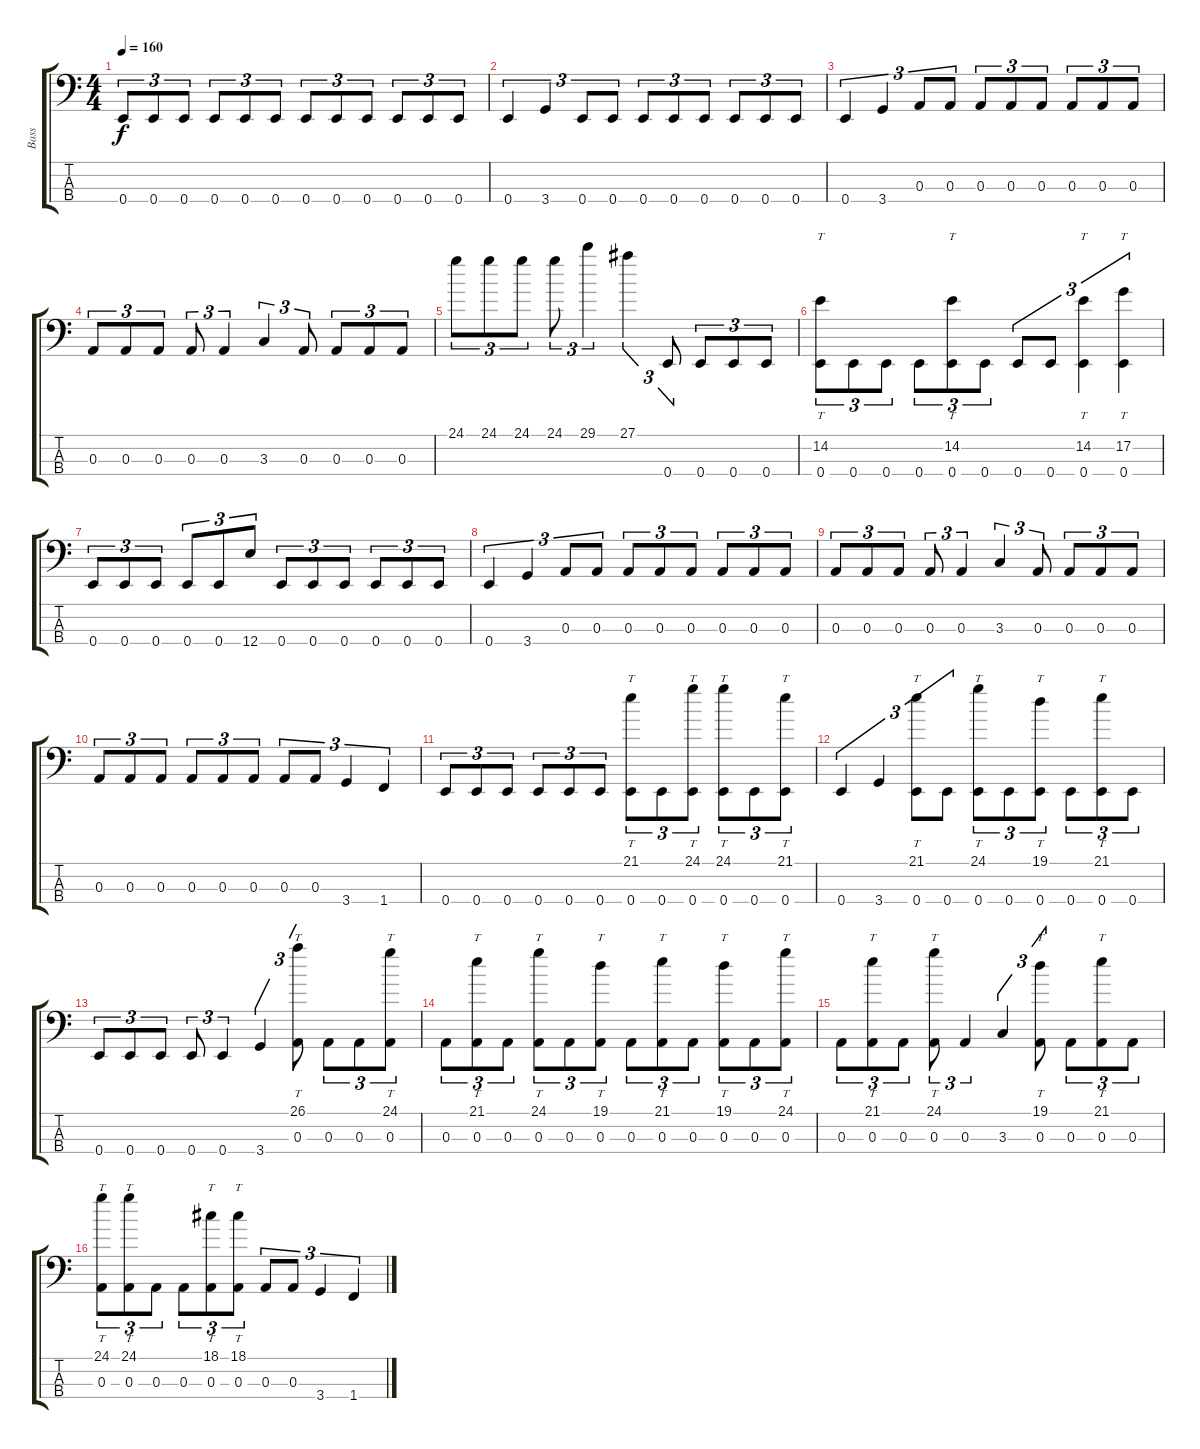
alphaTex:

\track ("Bass" "Bass") {instrument electricbassfinger}
\staff {score tabs}
\tuning (G2 D2 A1 E1) {hide}
\ts (4 4)
\tempo 160
\clef f4
\ks c
0.4.8{tu (3 2) dy f instrument electricbassfinger} 0.4.8{tu (3 2)} 0.4.8{tu (3 2)} 0.4.8{tu (3 2)} 0.4.8{tu (3 2)} 0.4.8{tu (3 2)} 0.4.8{tu (3 2)} 0.4.8{tu (3 2)} 0.4.8{tu (3 2)} 0.4.8{tu (3 2)} 0.4.8{tu (3 2)} 0.4.8{tu (3 2)} |
0.4.4{tu (3 2)} 3.4.4{tu (3 2)} 0.4.8{tu (3 2)} 0.4.8{tu (3 2)} 0.4.8{tu (3 2)} 0.4.8{tu (3 2)} 0.4.8{tu (3 2)} 0.4.8{tu (3 2)} 0.4.8{tu (3 2)} 0.4.8{tu (3 2)} |
0.4.4{tu (3 2)} 3.4.4{tu (3 2)} 0.3.8{tu (3 2)} 0.3.8{tu (3 2)} 0.3.8{tu (3 2)} 0.3.8{tu (3 2)} 0.3.8{tu (3 2)} 0.3.8{tu (3 2)} 0.3.8{tu (3 2)} 0.3.8{tu (3 2)} |
0.3.8{tu (3 2)} 0.3.8{tu (3 2)} 0.3.8{tu (3 2)} 0.3.8{tu (3 2)} 0.3.4{tu (3 2)} 3.3.4{tu (3 2)} 0.3.8{tu (3 2)} 0.3.8{tu (3 2)} 0.3.8{tu (3 2)} 0.3.8{tu (3 2)} |
24.1.8{tu (3 2)} 24.1.8{tu (3 2)} 24.1.8{tu (3 2)} 24.1.8{tu (3 2)} 29.1.4{tu (3 2)} 27.1.4{tu (3 2)} 0.4.8{tu (3 2)} 0.4.8{tu (3 2)} 0.4.8{tu (3 2)} 0.4.8{tu (3 2)} |
(14.2 0.4).8{tt tu (3 2)} 0.4.8{tu (3 2)} 0.4.8{tu (3 2)} 0.4.8{tu (3 2)} (14.2 0.4).8{tt tu (3 2)} 0.4.8{tu (3 2)} 0.4.8{tu (3 2)} 0.4.8{tu (3 2)} (14.2 0.4).4{tt tu (3 2)} (17.2 0.4).4{tt tu (3 2)} |
0.4.8{tu (3 2)} 0.4.8{tu (3 2)} 0.4.8{tu (3 2)} 0.4.8{tu (3 2)} 0.4.8{tu (3 2)} 12.4.8{tu (3 2)} 0.4.8{tu (3 2)} 0.4.8{tu (3 2)} 0.4.8{tu (3 2)} 0.4.8{tu (3 2)} 0.4.8{tu (3 2)} 0.4.8{tu (3 2)} |
0.4.4{tu (3 2)} 3.4.4{tu (3 2)} 0.3.8{tu (3 2)} 0.3.8{tu (3 2)} 0.3.8{tu (3 2)} 0.3.8{tu (3 2)} 0.3.8{tu (3 2)} 0.3.8{tu (3 2)} 0.3.8{tu (3 2)} 0.3.8{tu (3 2)} |
0.3.8{tu (3 2)} 0.3.8{tu (3 2)} 0.3.8{tu (3 2)} 0.3.8{tu (3 2)} 0.3.4{tu (3 2)} 3.3.4{tu (3 2)} 0.3.8{tu (3 2)} 0.3.8{tu (3 2)} 0.3.8{tu (3 2)} 0.3.8{tu (3 2)} |
0.3.8{tu (3 2)} 0.3.8{tu (3 2)} 0.3.8{tu (3 2)} 0.3.8{tu (3 2)} 0.3.8{tu (3 2)} 0.3.8{tu (3 2)} 0.3.8{tu (3 2)} 0.3.8{tu (3 2)} 3.4.4{tu (3 2)} 1.4.4{tu (3 2)} |
0.4.8{tu (3 2)} 0.4.8{tu (3 2)} 0.4.8{tu (3 2)} 0.4.8{tu (3 2)} 0.4.8{tu (3 2)} 0.4.8{tu (3 2)} (21.1 0.4).8{tt tu (3 2)} 0.4.8{tu (3 2)} (24.1 0.4).8{tt tu (3 2)} (24.1 0.4).8{tt tu (3 2)} 0.4.8{tu (3 2)} (21.1 0.4).8{tt tu (3 2)} |
0.4.4{tu (3 2)} 3.4.4{tu (3 2)} (21.1 0.4).8{tt tu (3 2)} 0.4.8{tu (3 2)} (24.1 0.4).8{tt tu (3 2)} 0.4.8{tu (3 2)} (19.1 0.4).8{tt tu (3 2)} 0.4.8{tu (3 2)} (21.1 0.4).8{tt tu (3 2)} 0.4.8{tu (3 2)} |
0.4.8{tu (3 2)} 0.4.8{tu (3 2)} 0.4.8{tu (3 2)} 0.4.8{tu (3 2)} 0.4.4{tu (3 2)} 3.4.4{tu (3 2)} (26.1 0.3).8{tt tu (3 2)} 0.3.8{tu (3 2)} 0.3.8{tu (3 2)} (24.1 0.3).8{tt tu (3 2)} |
0.3.8{tu (3 2)} (21.1 0.3).8{tt tu (3 2)} 0.3.8{tu (3 2)} (24.1 0.3).8{tt tu (3 2)} 0.3.8{tu (3 2)} (19.1 0.3).8{tt tu (3 2)} 0.3.8{tu (3 2)} (21.1 0.3).8{tt tu (3 2)} 0.3.8{tu (3 2)} (19.1 0.3).8{tt tu (3 2)} 0.3.8{tu (3 2)} (24.1 0.3).8{tt tu (3 2)} |
0.3.8{tu (3 2)} (21.1 0.3).8{tt tu (3 2)} 0.3.8{tu (3 2)} (24.1 0.3).8{tt tu (3 2)} 0.3.4{tu (3 2)} 3.3.4{tu (3 2)} (19.1 0.3).8{tt tu (3 2)} 0.3.8{tu (3 2)} (21.1 0.3).8{tt tu (3 2)} 0.3.8{tu (3 2)} |
(24.1 0.3).8{tt tu (3 2)} (24.1 0.3).8{tt tu (3 2)} 0.3.8{tu (3 2)} 0.3.8{tu (3 2)} (18.1 0.3).8{tt tu (3 2)} (18.1 0.3).8{tt tu (3 2)} 0.3.8{tu (3 2)} 0.3.8{tu (3 2)} 3.4.4{tu (3 2)} 1.4.4{tu (3 2)}
